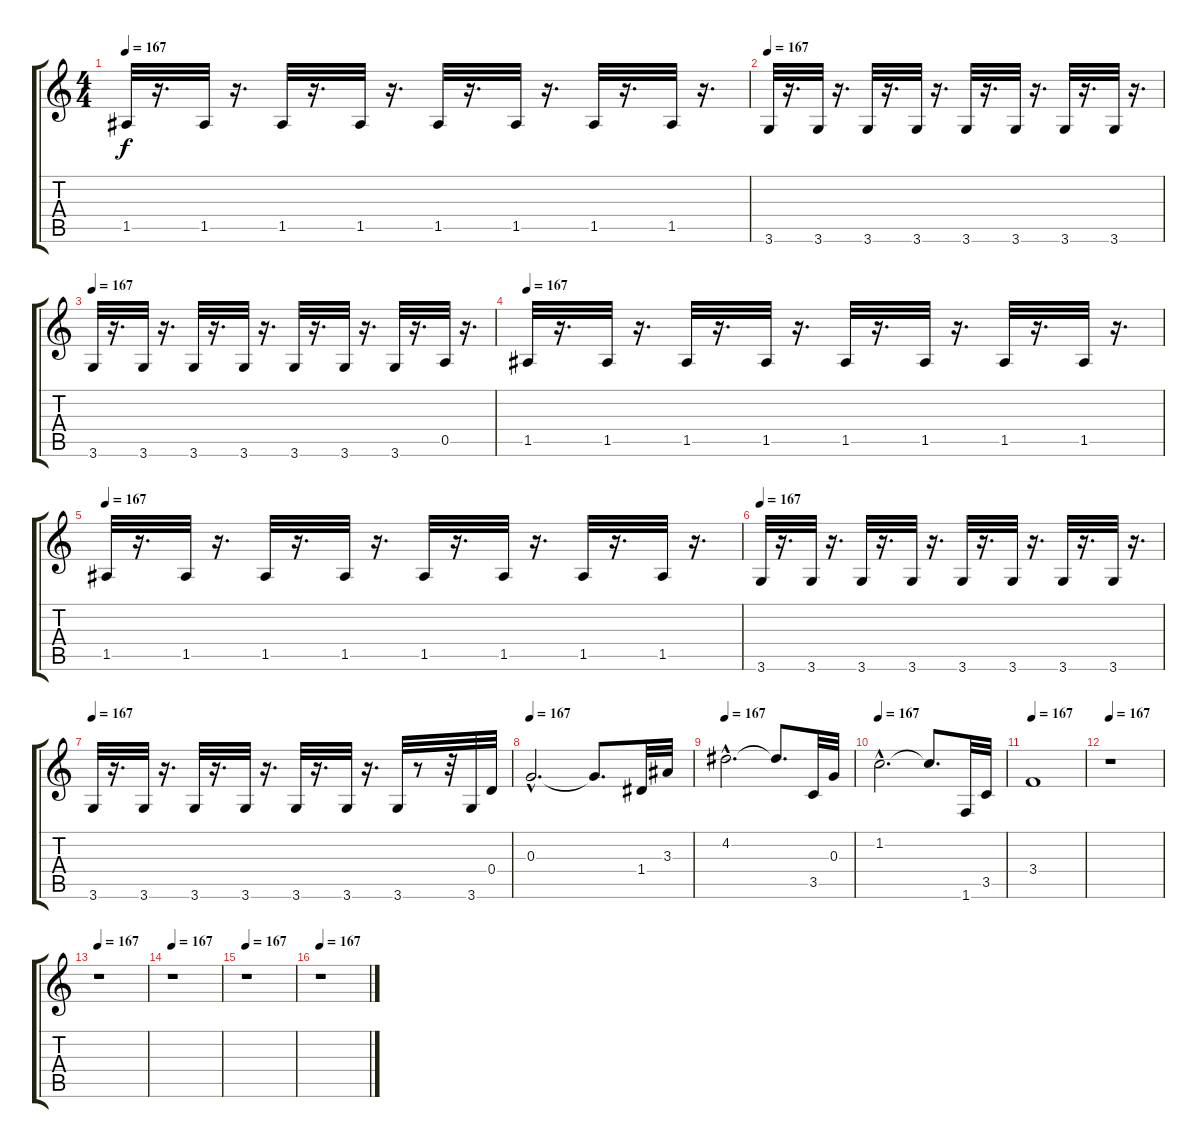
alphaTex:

\track "" {instrument distortionguitar}
\staff {score tabs}
\tuning (E4 B3 G3 D3 A2 E2) {hide}
\ts (4 4)
\tempo 167
\clef g2
\ks c
1.5.32{dy f} r.16{d} 1.5.32 r.16{d} 1.5.32 r.16{d} 1.5.32 r.16{d} 1.5.32 r.16{d} 1.5.32 r.16{d} 1.5.32 r.16{d} 1.5.32 r.16{d} |
\tempo 167
3.6.32 r.16{d} 3.6.32 r.16{d} 3.6.32 r.16{d} 3.6.32 r.16{d} 3.6.32 r.16{d} 3.6.32 r.16{d} 3.6.32 r.16{d} 3.6.32 r.16{d} |
\tempo 167
3.6.32 r.16{d} 3.6.32 r.16{d} 3.6.32 r.16{d} 3.6.32 r.16{d} 3.6.32 r.16{d} 3.6.32 r.16{d} 3.6.32 r.16{d} 0.5.32 r.16{d} |
\tempo 167
1.5.32 r.16{d} 1.5.32 r.16{d} 1.5.32 r.16{d} 1.5.32 r.16{d} 1.5.32 r.16{d} 1.5.32 r.16{d} 1.5.32 r.16{d} 1.5.32 r.16{d} |
\tempo 167
1.5.32 r.16{d} 1.5.32 r.16{d} 1.5.32 r.16{d} 1.5.32 r.16{d} 1.5.32 r.16{d} 1.5.32 r.16{d} 1.5.32 r.16{d} 1.5.32 r.16{d} |
\tempo 167
3.6.32 r.16{d} 3.6.32 r.16{d} 3.6.32 r.16{d} 3.6.32 r.16{d} 3.6.32 r.16{d} 3.6.32 r.16{d} 3.6.32 r.16{d} 3.6.32 r.16{d} |
\tempo 167
3.6.32 r.16{d} 3.6.32 r.16{d} 3.6.32 r.16{d} 3.6.32 r.16{d} 3.6.32 r.16{d} 3.6.32 r.16{d} 3.6.32 r.8 r.32 3.6.32 0.4.32 |
\tempo 167
0.3{hac}.2{d} 0.3{t}.8{d} 1.4.32 3.3.32 |
\tempo 167
4.2{hac}.2{d} 4.2{t}.8{d} 3.5.32 0.3.32 |
\tempo 167
1.2{hac}.2{d} 1.2{t}.8{d} 1.6.32 3.5.32 |
\tempo 167
3.4.1 |
\tempo 167
r.1 |
\tempo 167
r.1 |
\tempo 167
r.1 |
\tempo 167
r.1 |
\tempo 167
r.1
